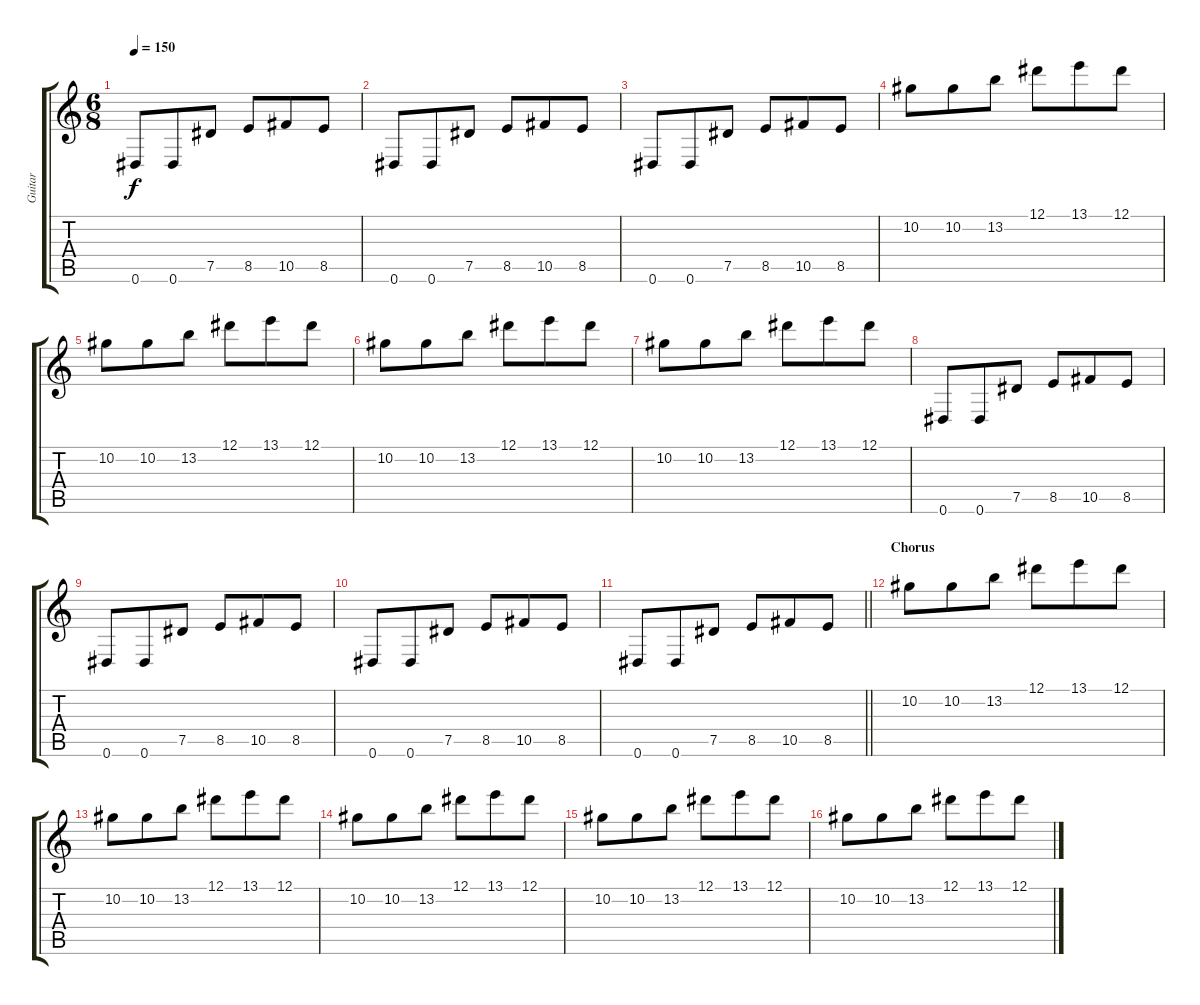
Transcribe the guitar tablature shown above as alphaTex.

\track ("Guitar" "Guitar") {instrument distortionguitar}
\staff {score tabs}
\tuning (Eb4 Bb3 Gb3 Db3 Ab2 Eb2) {hide}
\ts (6 8)
\tempo 150
\clef g2
\ks c
0.6.8{dy f} 0.6.8 7.5.8 8.5.8 10.5.8 8.5.8 |
0.6.8 0.6.8 7.5.8 8.5.8 10.5.8 8.5.8 |
0.6.8 0.6.8 7.5.8 8.5.8 10.5.8 8.5.8 |
10.2.8 10.2.8 13.2.8 12.1.8 13.1.8 12.1.8 |
10.2.8 10.2.8 13.2.8 12.1.8 13.1.8 12.1.8 |
10.2.8 10.2.8 13.2.8 12.1.8 13.1.8 12.1.8 |
10.2.8 10.2.8 13.2.8 12.1.8 13.1.8 12.1.8 |
0.6.8 0.6.8 7.5.8 8.5.8 10.5.8 8.5.8 |
0.6.8 0.6.8 7.5.8 8.5.8 10.5.8 8.5.8 |
0.6.8 0.6.8 7.5.8 8.5.8 10.5.8 8.5.8 |
\barLineRight lightlight
0.6.8 0.6.8 7.5.8 8.5.8 10.5.8 8.5.8 |
\section ("" "Chorus")
10.2.8 10.2.8 13.2.8 12.1.8 13.1.8 12.1.8 |
10.2.8 10.2.8 13.2.8 12.1.8 13.1.8 12.1.8 |
10.2.8 10.2.8 13.2.8 12.1.8 13.1.8 12.1.8 |
10.2.8 10.2.8 13.2.8 12.1.8 13.1.8 12.1.8 |
10.2.8 10.2.8 13.2.8 12.1.8 13.1.8 12.1.8
